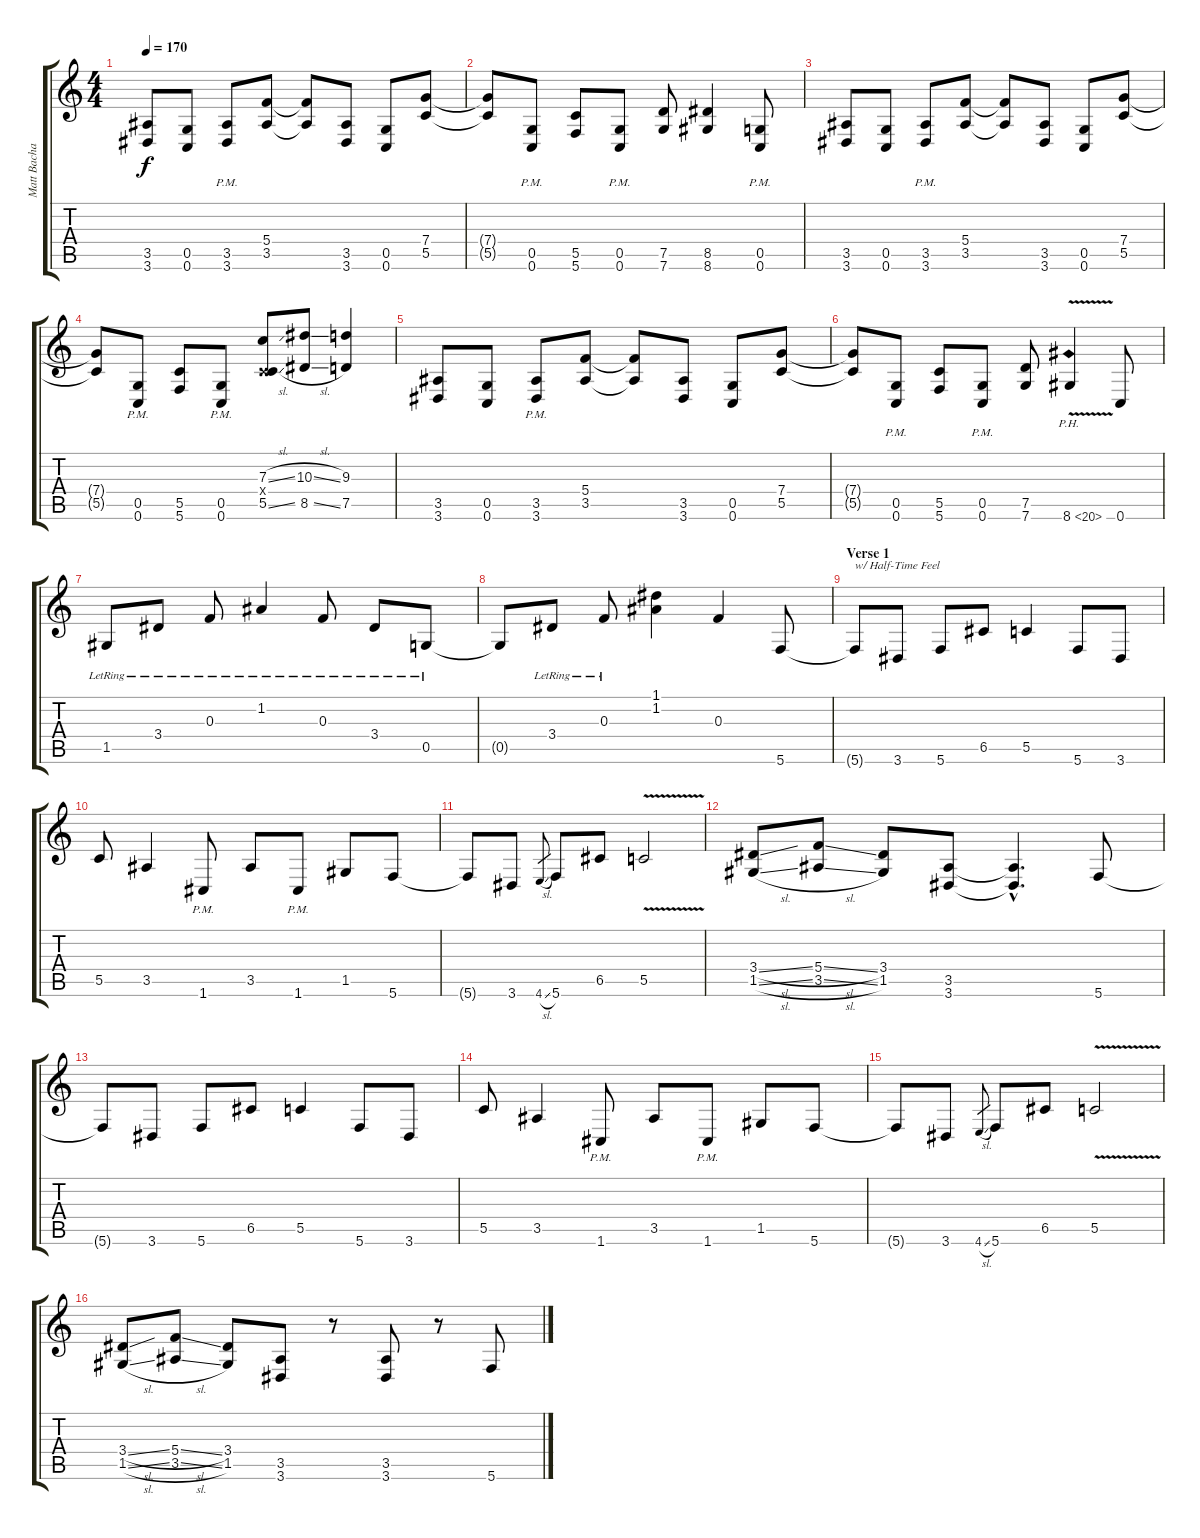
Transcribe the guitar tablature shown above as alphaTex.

\track ("Matt Bachand" "Matt Bacha") {instrument distortionguitar}
\staff {score tabs}
\tuning (D4 A3 F3 C3 G2 C2) {hide}
\ts (4 4)
\tempo 170
\clef g2
\ks c
(3.5 3.6).8{dy f} (0.5 0.6).8 (3.5{pm} 3.6{pm}).8 (5.4 3.5).8 (5.4{t} 3.5{t}).8 (3.5 3.6).8 (0.5 0.6).8 (7.4 5.5).8 |
(7.4{t} 5.5{t}).8 (0.5{pm} 0.6{pm}).8 (5.5 5.6).8 (0.5{pm} 0.6{pm}).8 (7.5 7.6).8 (8.5 8.6).4 (0.5{pm} 0.6{pm}).8 |
(3.5 3.6).8 (0.5 0.6).8 (3.5{pm} 3.6{pm}).8 (5.4 3.5).8 (5.4{t} 3.5{t}).8 (3.5 3.6).8 (0.5 0.6).8 (7.4 5.5).8 |
(7.4{t} 5.5{t}).8 (0.5{pm} 0.6{pm}).8 (5.5 5.6).8 (0.5{pm} 0.6{pm}).8 (7.3{sl} 0.4{x} 5.5{sl}).8 (10.3{sl} 8.5{sl}).8 (9.3 7.5).4 |
(3.5 3.6).8 (0.5 0.6).8 (3.5{pm} 3.6{pm}).8 (5.4 3.5).8 (5.4{t} 3.5{t}).8 (3.5 3.6).8 (0.5 0.6).8 (7.4 5.5).8 |
(7.4{t} 5.5{t}).8 (0.5{pm} 0.6{pm}).8 (5.5 5.6).8 (0.5{pm} 0.6{pm}).8 (7.5 7.6).8 8.6{ph 12 v}.4 0.6.8{instrument distortionguitar} |
1.5{lr}.8 3.4{lr}.8 0.3{lr}.8 1.2{lr}.4 0.3{lr}.8 3.4{lr}.8 0.5{lr}.8 |
0.5{t}.8 3.4{lr}.8 0.3{lr}.8 (1.1 1.2).4 0.3.4 5.6.8 |
\section ("" "Verse 1")
5.6{t}.8{txt "w/ Half-Time Feel"} 3.6.8 5.6.8 6.5.8 5.5.4 5.6.8 3.6.8 |
5.5.8 3.5.4 1.6{pm}.8 3.5.8 1.6{pm}.8 1.5.8 5.6.8 |
5.6{t}.8 3.6.8 4.6{sl}.8{gr} 5.6.8 6.5.8 5.5{v}.2 |
(3.4{sl} 1.5{sl}).8 (5.4{sl} 3.5{sl}).8 (3.4 1.5).8 (3.5 3.6).8 (3.5{hac t} 3.6{hac t}).4{d} 5.6.8 |
5.6{t}.8 3.6.8 5.6.8 6.5.8 5.5.4 5.6.8 3.6.8 |
5.5.8 3.5.4 1.6{pm}.8 3.5.8 1.6{pm}.8 1.5.8 5.6.8 |
5.6{t}.8 3.6.8 4.6{sl}.8{gr} 5.6.8 6.5.8 5.5{v}.2{instrument guitarharmonics} |
(3.4{sl} 1.5{sl}).8{instrument distortionguitar} (5.4{sl} 3.5{sl}).8 (3.4 1.5).8 (3.5 3.6).8 r.8 (3.5 3.6).8 r.8 5.6.8
